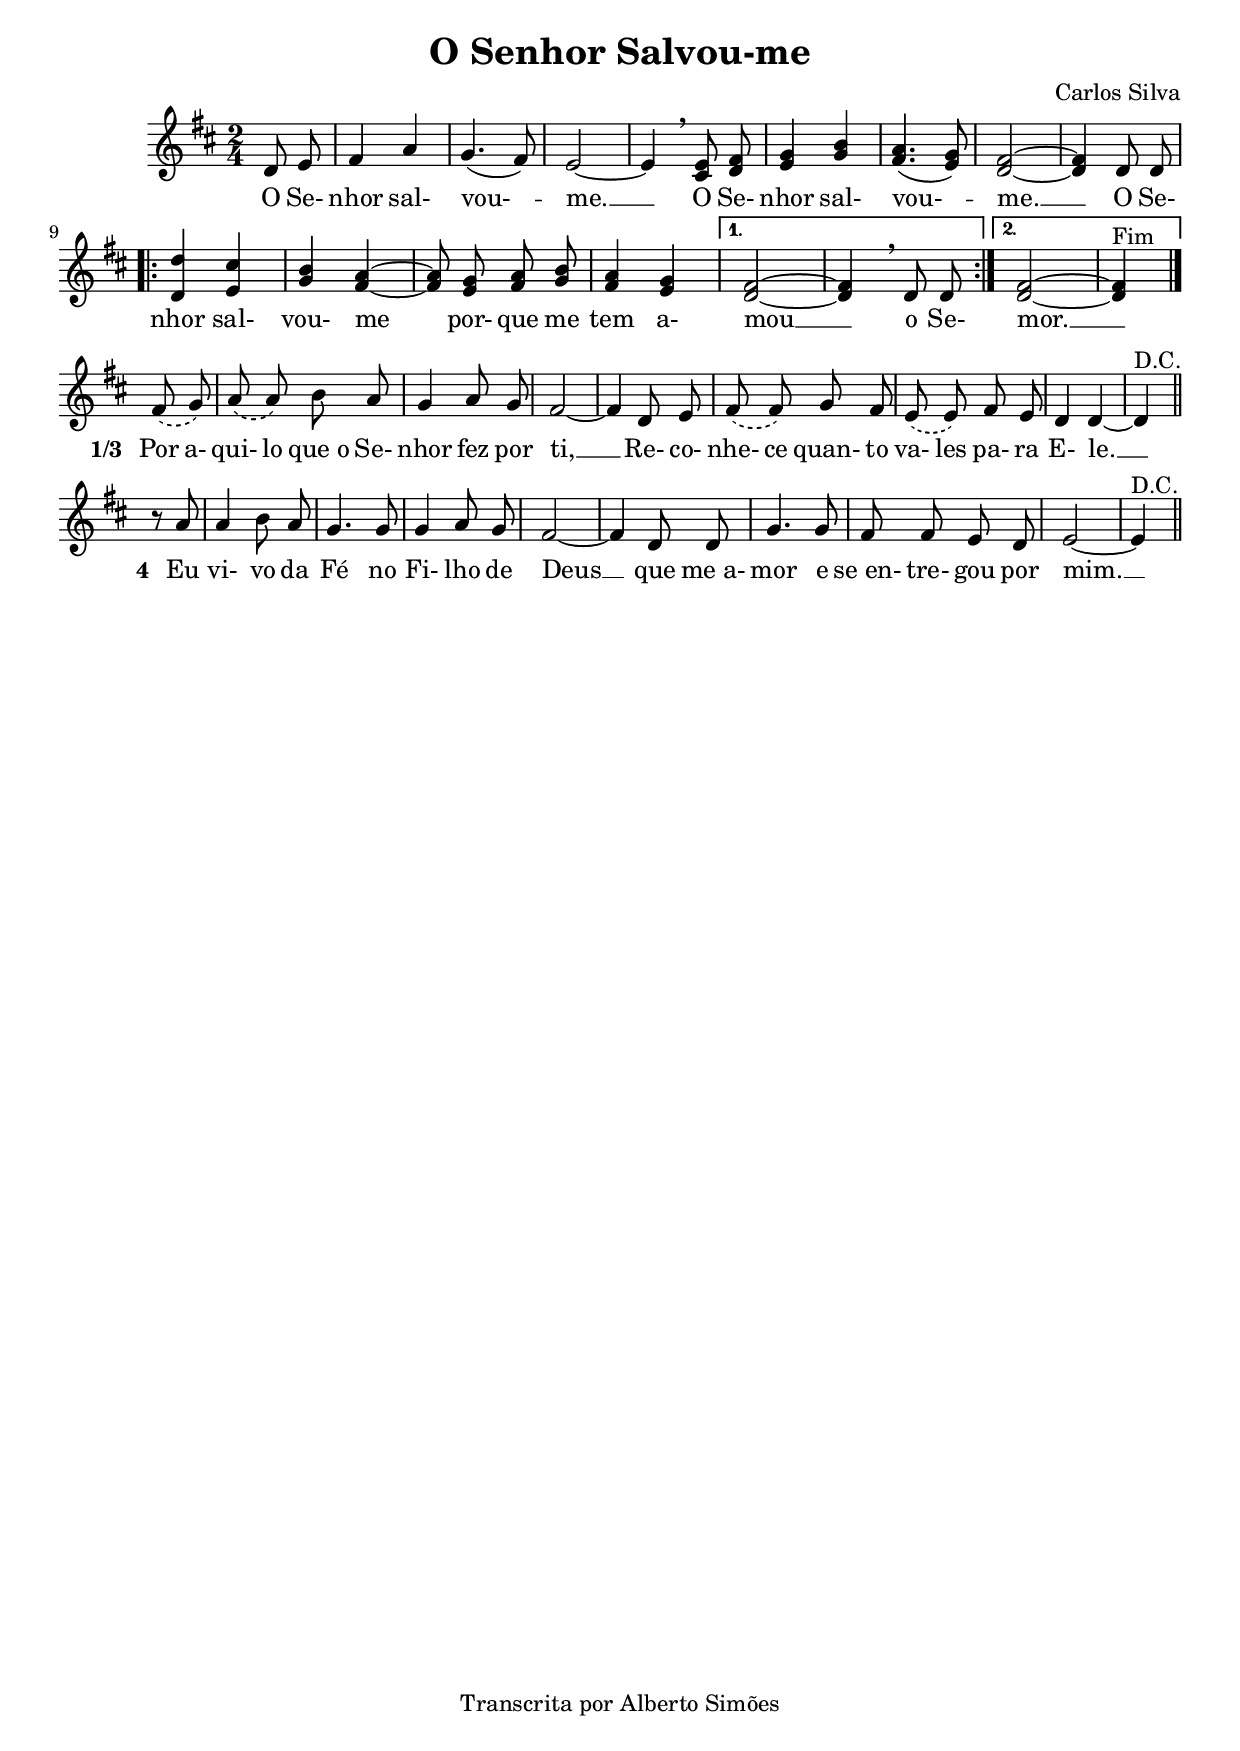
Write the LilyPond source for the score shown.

\version "2.14.0"

\header {
  title = "O Senhor Salvou-me"
  
  composer = "Carlos Silva"
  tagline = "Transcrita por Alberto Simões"

  ocasioes = "accaodegracas"
  seccao   = "accaodegracas"
}


melody = \relative c' {
  \time 2/4
  \key d \major

  \autoBeamOff

  \partial 4 d8 e | fis4 a | g4. ( fis8 ) | e2 ~ | e4 \breathe <cis e>8 <d fis> |
  <e g>4 <g b> | <fis a>4.( <e g>8) | <d fis>2 ~ | <d fis>4 d8 d
  \repeat volta 2 {
    <d d'>4 <e cis'> | <g b> <fis a> ~ | q8 <e g> <fis a> <g b> |
    <fis a>4 <e g> |
  }
  \alternative {
    { <d fis>2 ~ | <d fis>4 \breathe d8 d }
    { <d fis>2 ~ | <d fis>4^\markup{Fim} }
  }
 \bar "|."
\break
  \slurDashed
  fis8( g) |a( a) b a | g4 a8 g | fis2 ~ | fis4 d8 e | fis( fis) g fis |
  e( e) fis e | d4 d4 ~ | d4^\markup{D.C.} \bar "||"
\break
  r8 a' | a4 b8 a | g4. g8 | g4 a8 g | fis2 ~ |
  fis4 d8 d | g4. g8 | fis fis e d | e2 ~ | e4^\markup{D.C.} \bar "||"
}

text = {
  \lyricmode {
    O Se- nhor sal- vou- -- me. __
    O Se- nhor sal- vou- -- me. __
    O Se- nhor sal- vou- me por- que me tem a- mou __ o Se- mor. __
  }
  \set stanza = #"1/3 "
  \lyricmode {
    \set ignoreMelismata = ##t
    Por a- qui- lo que_o Se- nhor fez por ti, __ _
    Re- co- nhe- ce quan- to va- les pa- ra E- le. __ _
  }
  \set stanza = #"4 "
  \lyricmode {
    Eu vi- vo da Fé no Fi- lho de Deus __ _
    que me_a- mor e se_en- tre- gou por mim. __ _
  }
}


\score {
  <<
    \new Voice = "mel" \melody
    \new Lyrics \lyricsto mel \text
  >>
  \layout {
    \context {
      \Staff \RemoveEmptyStaves 
      \override VerticalAxisGroup #'remove-first = ##t
    }
  }
  \midi {
    \context {
      \Score
      tempoWholesPerMinute = #(ly:make-moment 90 4)
    }
  }
}


